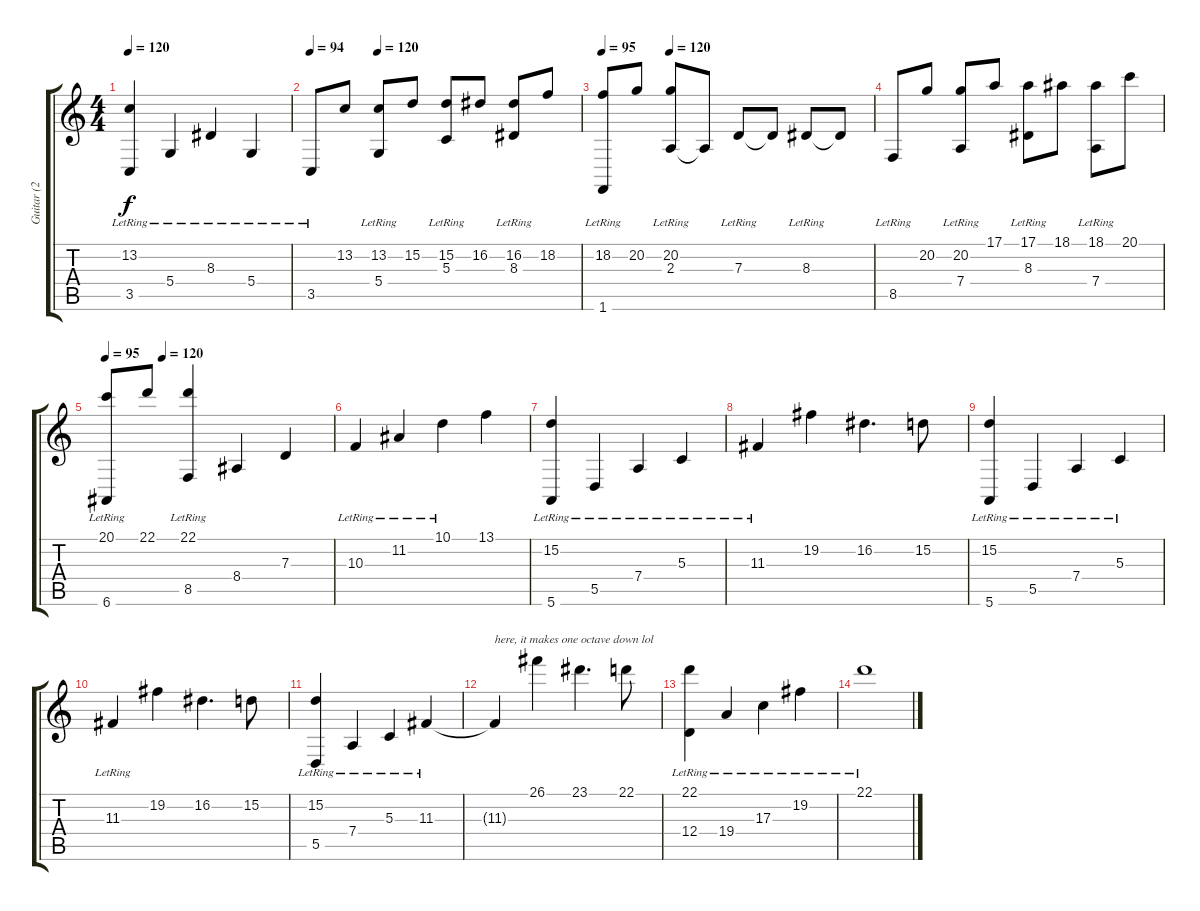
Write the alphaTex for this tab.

\track ("Guitar (2 hands)" "Guitar (2 ") {instrument acousticgrandpiano}
\staff {score tabs}
\tuning (E4 B3 G3 D3 A2 E2) {hide}
\ts (4 4)
\tempo 120
\clef g2
\ks c
(13.2{lr} 3.5{lr}).4{dy f} 5.4{lr}.4 8.3{lr}.4 5.4{lr}.4 |
\tempo 94
\tempo (120 0.25)
3.5{lr}.8 13.2.8 (13.2 5.4{lr}).8 15.2.8 (15.2 5.3{lr}).8 16.2.8 (16.2 8.3{lr}).8 18.2.8 |
\tempo 95
\tempo (120 0.25)
(18.2 1.6{lr}).8 20.2.8 (20.2 2.3{lr}).8 2.3{t}.8 7.3{lr}.8 7.3{t}.8 8.3{lr}.8 8.3{t}.8 |
8.5{lr}.8 20.2.8 (20.2 7.4{lr}).8 17.1.8 (17.1 8.3{lr}).8 18.1.8 (18.1 7.4{lr}).8 20.1.8 |
\tempo 95
\tempo (120 0.25)
(20.1 6.6{lr}).8 22.1.8 (22.1 8.5{lr}).4 8.4.4 7.3.4 |
10.3{lr}.4 11.2{lr}.4 10.1{lr}.4 13.1.4 |
(15.2 5.6{lr}).4 5.5{lr}.4 7.4{lr}.4 5.3{lr}.4 |
11.3{lr}.4 19.2.4 16.2.4{d} 15.2.8 |
(15.2 5.6{lr}).4 5.5{lr}.4 7.4{lr}.4 5.3{lr}.4 |
11.3{lr}.4 19.2.4 16.2.4{d} 15.2.8 |
(15.2 5.5{lr}).4 7.4{lr}.4 5.3{lr}.4 11.3{lr}.4 |
11.3{t}.4{txt "here, it makes one octave down lol"} 26.1.4 23.1.4{d} 22.1.8 |
(22.1 12.4{lr}).4 19.4{lr}.4 17.3{lr}.4 19.2{lr}.4 |
22.1{lr}.1
